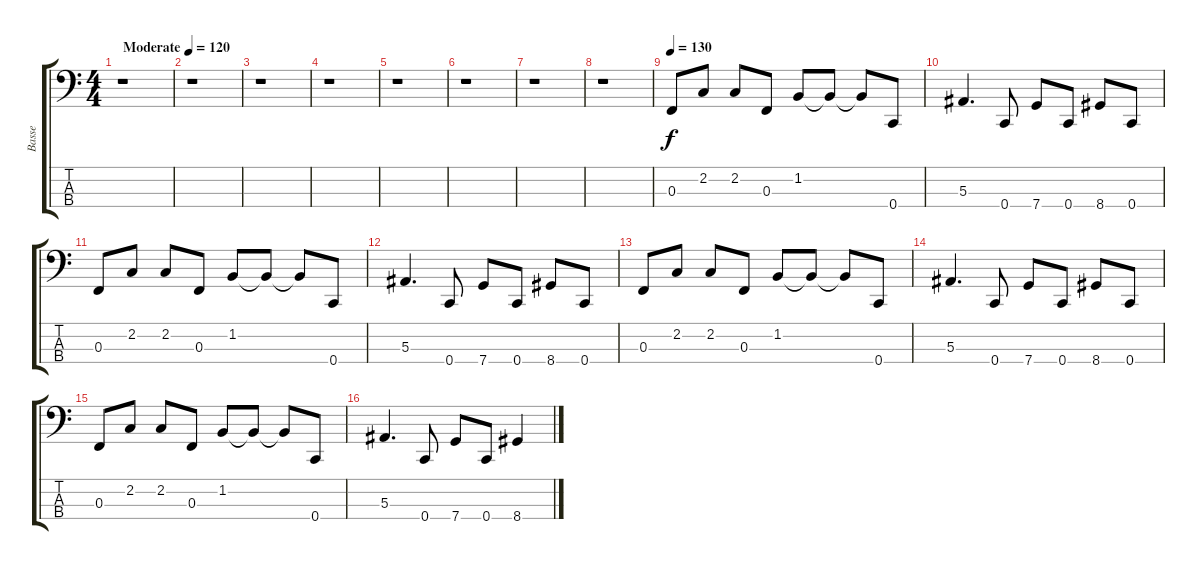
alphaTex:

\track ("Basse" "Basse") {instrument electricbassfinger}
\staff {score tabs}
\tuning (Eb2 Bb1 F1 C1) {hide}
\ts (4 4)
\tempo (120 "Moderate")
\clef f4
\ks c
r.1{dy f instrument electricbassfinger} |
r.1 |
r.1 |
r.1 |
r.1 |
r.1 |
r.1 |
r.1 |
\tempo 130
0.3.8 2.2.8 2.2.8 0.3.8 1.2.8 1.2{t}.8 1.2{t}.8 0.4.8 |
5.3.4{d} 0.4.8 7.4.8 0.4.8 8.4.8 0.4.8 |
0.3.8 2.2.8 2.2.8 0.3.8 1.2.8 1.2{t}.8 1.2{t}.8 0.4.8 |
5.3.4{d} 0.4.8 7.4.8 0.4.8 8.4.8 0.4.8 |
0.3.8 2.2.8 2.2.8 0.3.8 1.2.8 1.2{t}.8 1.2{t}.8 0.4.8 |
5.3.4{d} 0.4.8 7.4.8 0.4.8 8.4.8 0.4.8 |
0.3.8 2.2.8 2.2.8 0.3.8 1.2.8 1.2{t}.8 1.2{t}.8 0.4.8 |
5.3.4{d} 0.4.8 7.4.8 0.4.8 8.4.4
